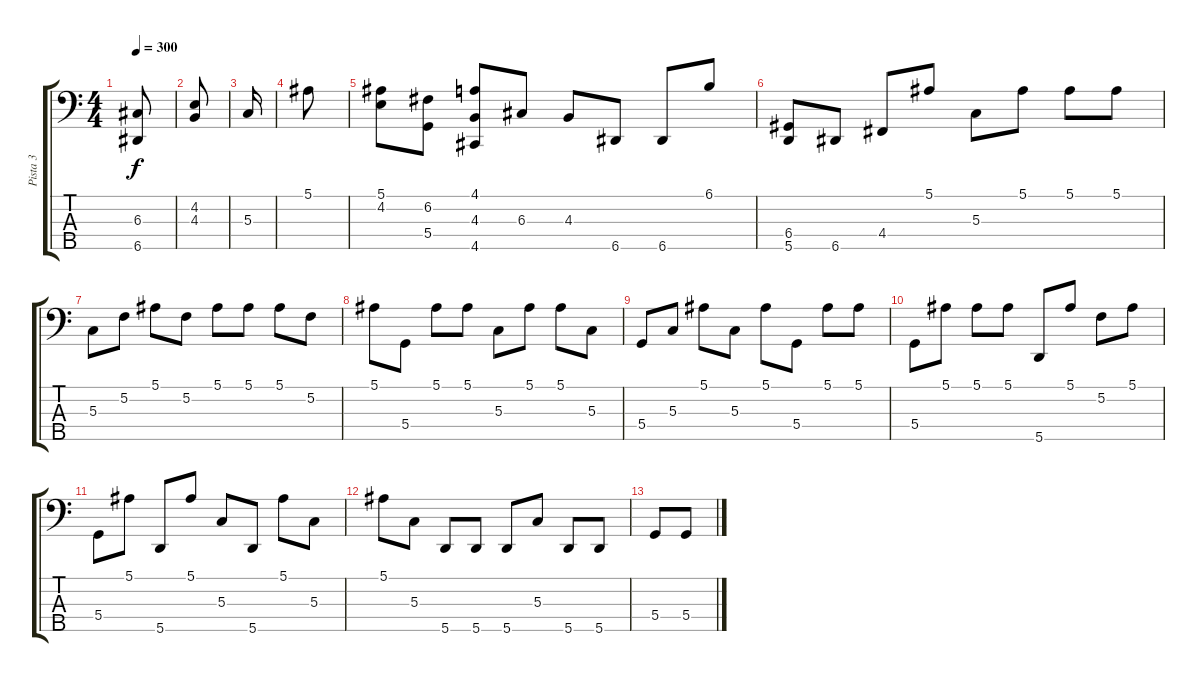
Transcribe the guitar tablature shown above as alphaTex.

\track ("Pista 3" "Pista 3") {instrument electricbasspick}
\staff {score tabs}
\tuning (F2 C2 G1 D1 A0) {hide}
\ts (4 4)
\tempo 300
\clef f4
\ks c
(6.3 6.5).8{dy f} |
(4.2 4.3).8 |
5.3.16 |
5.1.8 |
(5.1 4.2).8 (6.2 5.4).8 (4.1 4.3 4.5).8 6.3.8 4.3.8 6.5.8 6.5.8 6.1.8 |
(6.4 5.5).8 6.5.8 4.4.8 5.1.8 5.3.8 5.1.8 5.1.8 5.1.8 |
5.3.8 5.2.8 5.1.8 5.2.8 5.1.8 5.1.8 5.1.8 5.2.8 |
5.1.8 5.4.8 5.1.8 5.1.8 5.3.8 5.1.8 5.1.8 5.3.8 |
5.4.8 5.3.8 5.1.8 5.3.8 5.1.8 5.4.8 5.1.8 5.1.8 |
5.4.8 5.1.8 5.1.8 5.1.8 5.5.8 5.1.8 5.2.8 5.1.8 |
5.4.8 5.1.8 5.5.8 5.1.8 5.3.8 5.5.8 5.1.8 5.3.8 |
5.1.8 5.3.8 5.5.8 5.5.8 5.5.8 5.3.8 5.5.8 5.5.8 |
5.4.8 5.4.8
